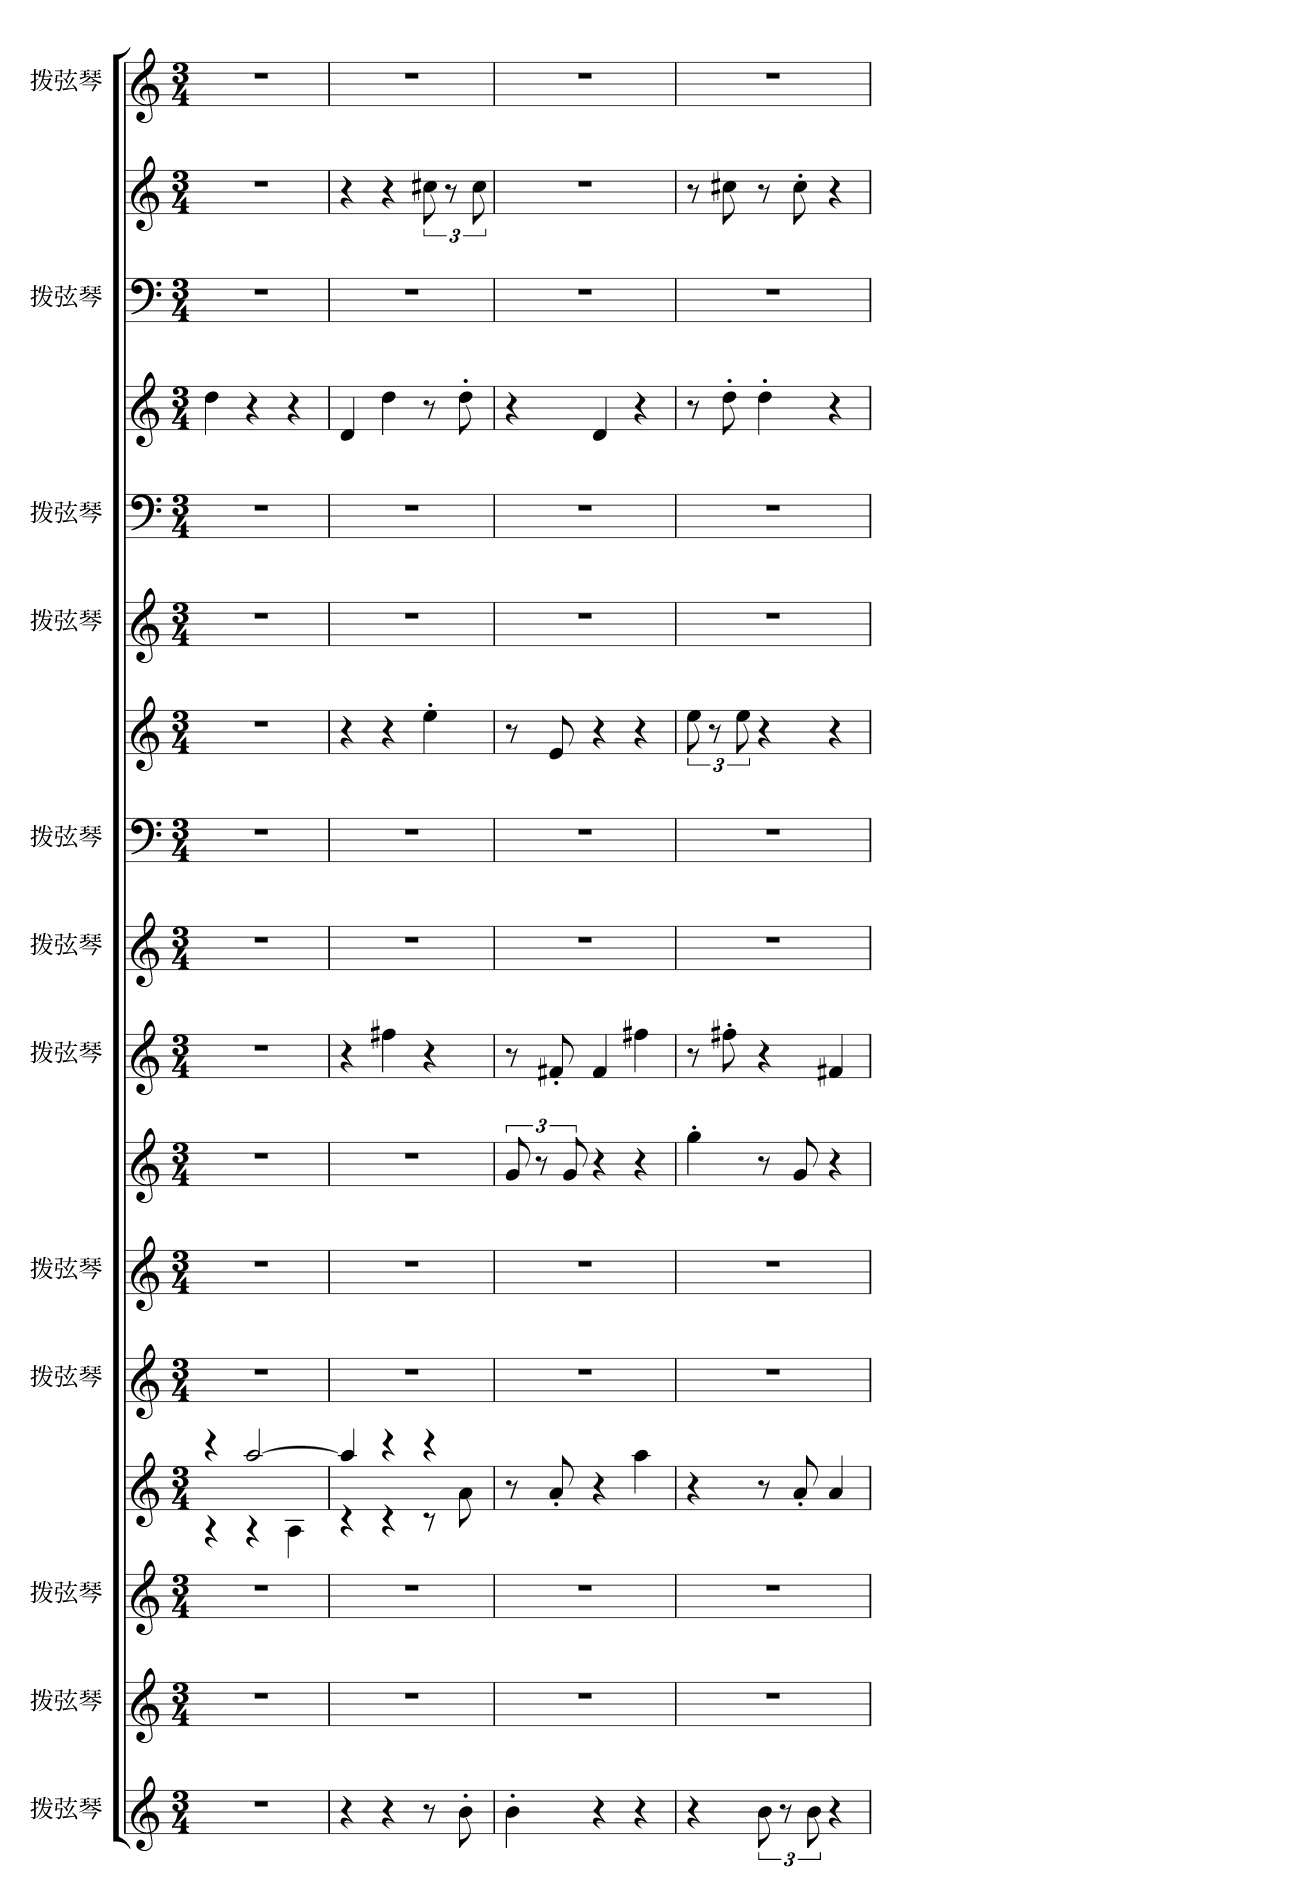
**kern	**kern	**kern	**kern	**kern	**kern	**kern	**kern	**kern	**kern	**kern	**kern	**kern	**kern	**kern	**kern	**kern
*part12	*part11	*part10	*part10	*part9	*part8	*part8	*part7	*part6	*part5	*part5	*part4	*part3	*part3	*part2	*part2	*part1
*staff17	*staff16	*staff15	*staff14	*staff13	*staff12	*staff11	*staff10	*staff9	*staff8	*staff7	*staff6	*staff5	*staff4	*staff3	*staff2	*staff1
*I"拨弦琴	*I"拨弦琴	*I"拨弦琴	*	*I"拨弦琴	*I"拨弦琴	*	*I"拨弦琴	*I"拨弦琴	*I"拨弦琴	*	*I"拨弦琴	*I"拨弦琴	*	*I"拨弦琴	*	*I"拨弦琴
*clefG2	*clefG2	*clefG2	*clefG2	*clefG2	*clefG2	*clefG2	*clefG2	*clefG2	*clefF4	*clefG2	*clefG2	*clefF4	*clefG2	*clefF4	*clefG2	*clefG2
*k[]	*k[]	*k[]	*k[]	*k[]	*k[]	*k[]	*k[]	*k[]	*k[]	*k[]	*k[]	*k[]	*k[]	*k[]	*k[]	*k[]
*M3/4	*M3/4	*M3/4	*M3/4	*M3/4	*M3/4	*M3/4	*M3/4	*M3/4	*M3/4	*M3/4	*M3/4	*M3/4	*M3/4	*M3/4	*M3/4	*M3/4
*MM140	*MM140	*MM140	*MM140	*MM140	*MM140	*MM140	*MM140	*MM140	*MM140	*MM140	*MM140	*MM140	*MM140	*MM140	*MM140	*MM140
=1	=1	=1	=1	=1	=1	=1	=1	=1	=1	=1	=1	=1	=1	=1	=1	=1
*	*	*	*^	*	*	*	*	*	*	*	*	*	*	*	*	*
2.r	2.r	2.r	4r	4r	2.r	2.r	2.r	2.r	2.r	2.r	2.r	2.r	2.r	4dd\	2.r	2.r	2.r
.	.	.	[2aa/	4r	.	.	.	.	.	.	.	.	.	4r	.	.	.
.	.	.	.	4A\	.	.	.	.	.	.	.	.	.	4r	.	.	.
=2	=2	=2	=2	=2	=2	=2	=2	=2	=2	=2	=2	=2	=2	=2	=2	=2	=2
4r	2.r	2.r	4aa/]	4r	2.r	2.r	2.r	4r	2.r	2.r	4r	2.r	2.r	4d/	2.r	4r	2.r
4r	.	.	4r	4r	.	.	.	4ff#X\	.	.	4r	.	.	4dd\	.	4r	.
8r	.	.	4r	8r	.	.	.	4r	.	.	4ee'\	.	.	8r	.	12cc#X\	.
.	.	.	.	.	.	.	.	.	.	.	.	.	.	.	.	12r	.
8b'\	.	.	.	8a\	.	.	.	.	.	.	.	.	.	8dd'\	.	.	.
.	.	.	.	.	.	.	.	.	.	.	.	.	.	.	.	12cc#\	.
*	*	*	*v	*v	*	*	*	*	*	*	*	*	*	*	*	*	*
=3	=3	=3	=3	=3	=3	=3	=3	=3	=3	=3	=3	=3	=3	=3	=3	=3
4b'\	2.r	2.r	8r	2.r	2.r	12g/	8r	2.r	2.r	8r	2.r	2.r	4r	2.r	2.r	2.r
.	.	.	.	.	.	12r	.	.	.	.	.	.	.	.	.	.
.	.	.	8a'/	.	.	.	8f#X'/	.	.	8e/	.	.	.	.	.	.
.	.	.	.	.	.	12g/	.	.	.	.	.	.	.	.	.	.
4r	.	.	4r	.	.	4r	4f#/	.	.	4r	.	.	4d/	.	.	.
4r	.	.	4aa\	.	.	4r	4ff#X\	.	.	4r	.	.	4r	.	.	.
=4	=4	=4	=4	=4	=4	=4	=4	=4	=4	=4	=4	=4	=4	=4	=4	=4
4r	2.r	2.r	4r	2.r	2.r	4gg'\	8r	2.r	2.r	12ee\	2.r	2.r	8r	2.r	8r	2.r
.	.	.	.	.	.	.	.	.	.	12r	.	.	.	.	.	.
.	.	.	.	.	.	.	8ff#X'\	.	.	.	.	.	8dd'\	.	8cc#X\	.
.	.	.	.	.	.	.	.	.	.	12ee\	.	.	.	.	.	.
12b\	.	.	8r	.	.	8r	4r	.	.	4r	.	.	4dd'\	.	8r	.
12r	.	.	.	.	.	.	.	.	.	.	.	.	.	.	.	.
.	.	.	8a'/	.	.	8g/	.	.	.	.	.	.	.	.	8cc#'\	.
12b\	.	.	.	.	.	.	.	.	.	.	.	.	.	.	.	.
4r	.	.	4a/	.	.	4r	4f#X/	.	.	4r	.	.	4r	.	4r	.
=	=	=	=	=	=	=	=	=	=	=	=	=	=	=	=	=
*-	*-	*-	*-	*-	*-	*-	*-	*-	*-	*-	*-	*-	*-	*-	*-	*-
